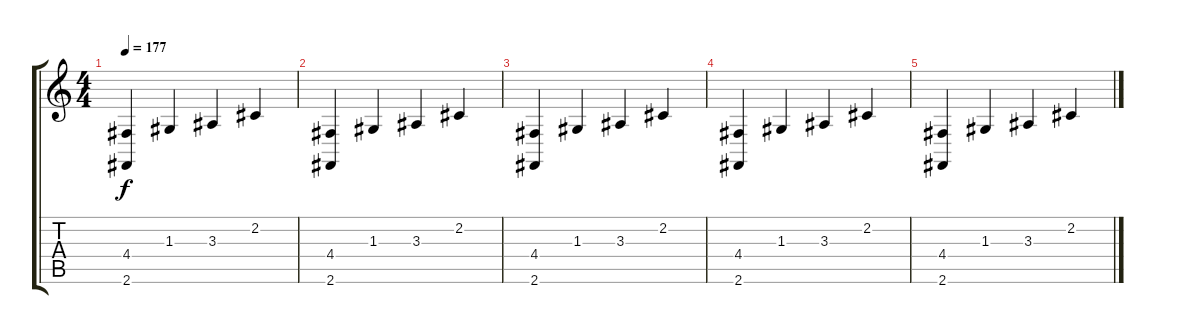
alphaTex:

\track "" {instrument fx1rain}
\staff {score tabs}
\tuning (E4 B3 G3 D3 A2 E2) {hide}
\ts (4 4)
\tempo 177
\clef g2
\ks c
(4.4 2.6).4{dy f} 1.3.4 3.3.4 2.2.4 |
(4.4 2.6).4 1.3.4 3.3.4 2.2.4 |
(4.4 2.6).4 1.3.4 3.3.4 2.2.4 |
(4.4 2.6).4 1.3.4 3.3.4 2.2.4 |
(4.4 2.6).4 1.3.4 3.3.4 2.2.4
